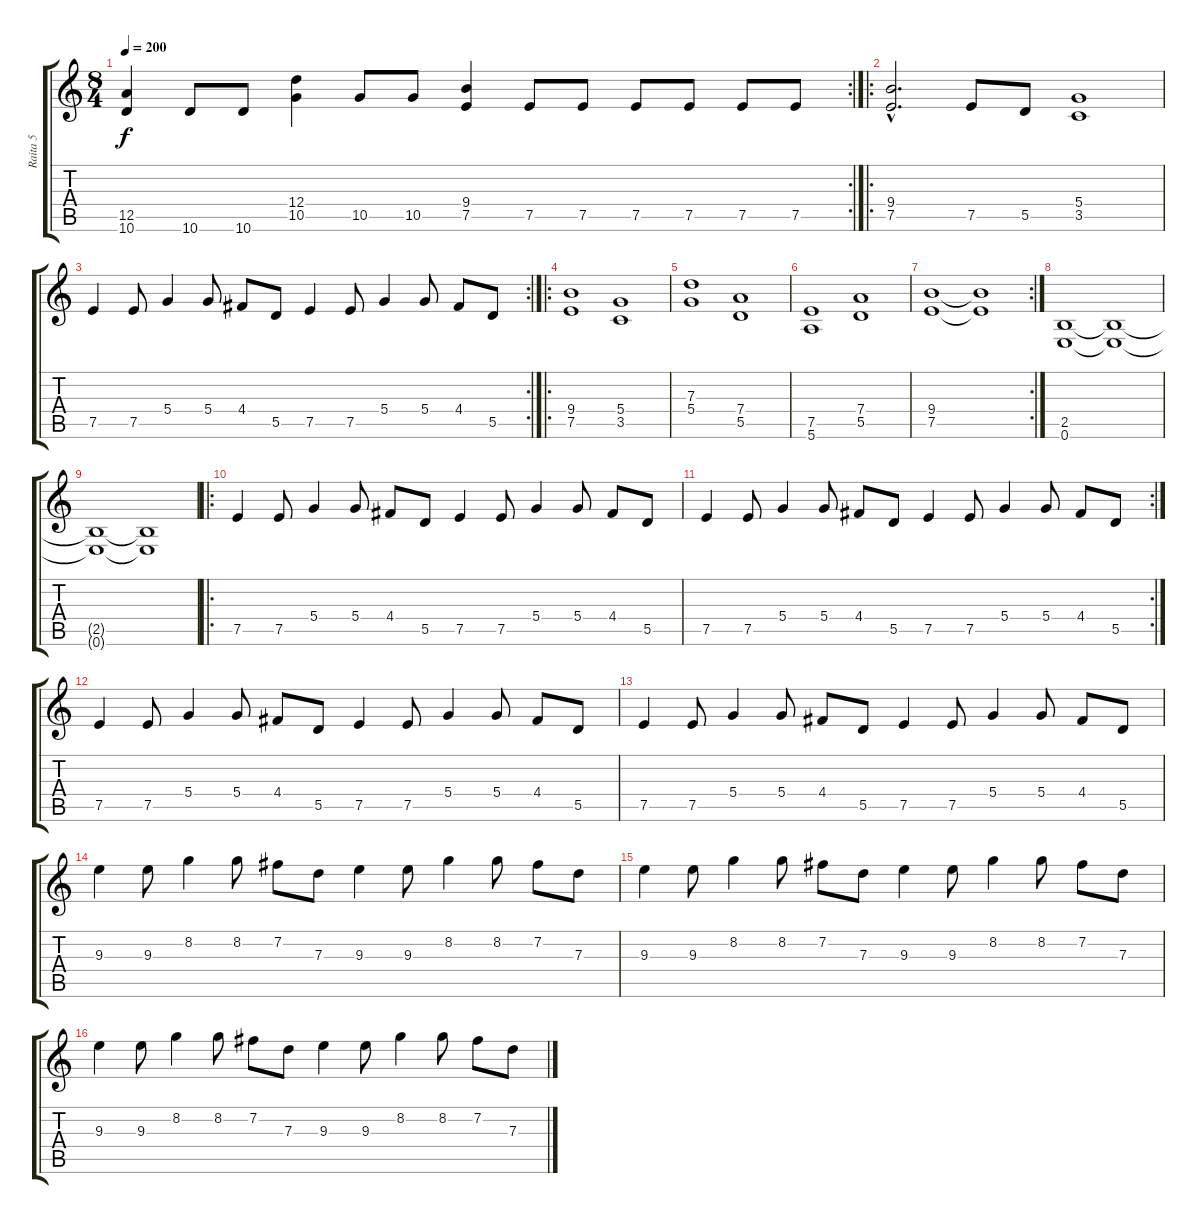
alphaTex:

\track ("Raita 5" "Raita 5") {instrument overdrivenguitar}
\staff {score tabs}
\tuning (E4 B3 G3 D3 A2 E2) {hide}
\rc 2
\ts (8 4)
\tempo 200
\clef g2
\ks c
(12.5 10.6).4{dy f} 10.6.8 10.6.8 (12.4 10.5).4 10.5.8 10.5.8 (9.4 7.5).4 7.5.8 7.5.8 7.5.8 7.5.8 7.5.8 7.5.8 |
\ro
(9.4{hac} 7.5{hac}).2{d} 7.5.8 5.5.8 (5.4 3.5).1 |
\rc 2
7.5.4 7.5.8 5.4.4 5.4.8 4.4.8 5.5.8 7.5.4 7.5.8 5.4.4 5.4.8 4.4.8 5.5.8 |
\ro
(9.4 7.5).1 (5.4 3.5).1 |
(7.3 5.4).1 (7.4 5.5).1 |
(7.5 5.6).1 (7.4 5.5).1 |
\rc 2
(9.4 7.5).1 (9.4{t} 7.5{t}).1 |
(2.5 0.6).1 (2.5{t} 0.6{t}).1 |
(2.5{t} 0.6{t}).1 (2.5{t} 0.6{t}).1 |
\ro
7.5.4 7.5.8 5.4.4 5.4.8 4.4.8 5.5.8 7.5.4 7.5.8 5.4.4 5.4.8 4.4.8 5.5.8 |
\rc 2
7.5.4 7.5.8 5.4.4 5.4.8 4.4.8 5.5.8 7.5.4 7.5.8 5.4.4 5.4.8 4.4.8 5.5.8 |
7.5.4 7.5.8 5.4.4 5.4.8 4.4.8 5.5.8 7.5.4 7.5.8 5.4.4 5.4.8 4.4.8 5.5.8 |
7.5.4 7.5.8 5.4.4 5.4.8 4.4.8 5.5.8 7.5.4 7.5.8 5.4.4 5.4.8 4.4.8 5.5.8 |
9.3.4 9.3.8 8.2.4 8.2.8 7.2.8 7.3.8 9.3.4 9.3.8 8.2.4 8.2.8 7.2.8 7.3.8 |
9.3.4 9.3.8 8.2.4 8.2.8 7.2.8 7.3.8 9.3.4 9.3.8 8.2.4 8.2.8 7.2.8 7.3.8 |
9.3.4 9.3.8 8.2.4 8.2.8 7.2.8 7.3.8 9.3.4 9.3.8 8.2.4 8.2.8 7.2.8 7.3.8
